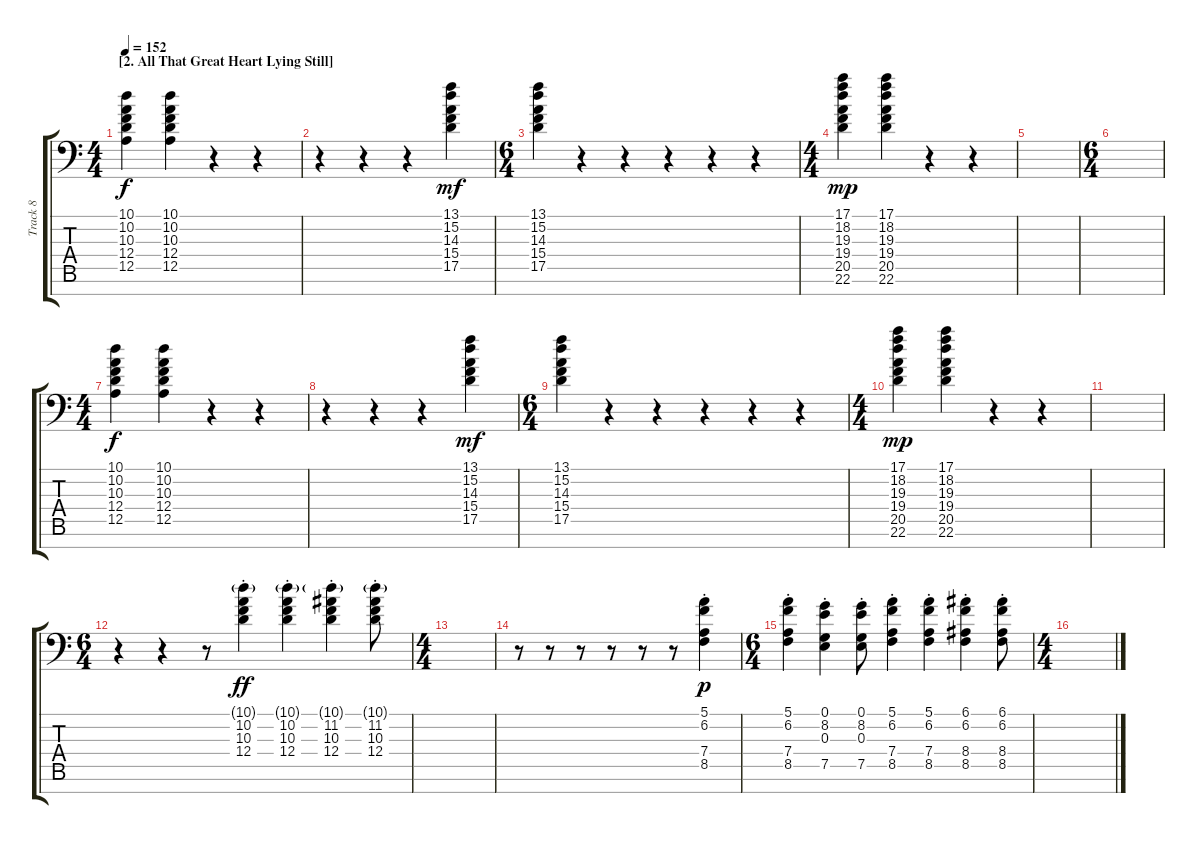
\track ("Track 8" "Track 8") {instrument choiraahs}
\staff {score tabs}
\tuning (E4 B3 G3 D3 A2 E2 A1) {hide}
\ts (4 4)
\section ("" "[2. All That Great Heart Lying Still]")
\tempo 152
\clef f4
\ks c
(10.1 10.2 10.3 12.4 12.5).4{dy f} (10.1 10.2 10.3 12.4 12.5).4 r.4 r.4 |
r.4 r.4 r.4 (13.1 15.2 14.3 15.4 17.5).4{dy mf} |
\ts (6 4)
(13.1 15.2 14.3 15.4 17.5).4 r.4 r.4 r.4 r.4 r.4 |
\ts (4 4)
(17.1 18.2 19.3 19.4 20.5 22.6).4{dy mp} (17.1 18.2 19.3 19.4 20.5 22.6).4 r.4 r.4 |
|
\ts (6 4)
|
\ts (4 4)
(10.1 10.2 10.3 12.4 12.5).4{dy f} (10.1 10.2 10.3 12.4 12.5).4 r.4 r.4 |
r.4 r.4 r.4 (13.1 15.2 14.3 15.4 17.5).4{dy mf} |
\ts (6 4)
(13.1 15.2 14.3 15.4 17.5).4 r.4 r.4 r.4 r.4 r.4 |
\ts (4 4)
(17.1 18.2 19.3 19.4 20.5 22.6).4{dy mp} (17.1 18.2 19.3 19.4 20.5 22.6).4 r.4 r.4 |
|
\ts (6 4)
r.4 r.4 r.8 (10.1{g} 10.2{st} 10.3{st} 12.4{st}).4{dy ff} (10.1{g} 10.2{st} 10.3{st} 12.4{st}).4 (10.1{g} 11.2{st} 10.3{st} 12.4{st}).4 (10.1{g} 11.2{st} 10.3{st} 12.4{st}).8 |
\ts (4 4)
|
r.8 r.8 r.8 r.8 r.8 r.8 (5.1{st} 6.2{st} 7.4{st} 8.5{st}).4{dy p} |
\ts (6 4)
(5.1{st} 6.2{st} 7.4{st} 8.5{st}).4 (0.1{st} 8.2{st} 0.3{st} 7.5{st}).4 (0.1{st} 8.2{st} 0.3{st} 7.5{st}).8 (5.1{st} 6.2{st} 7.4{st} 8.5{st}).4 (5.1{st} 6.2{st} 7.4{st} 8.5{st}).4 (6.1{st} 6.2{st} 8.4{st} 8.5{st}).4 (6.1{st} 6.2{st} 8.4{st} 8.5{st}).8 |
\ts (4 4)
